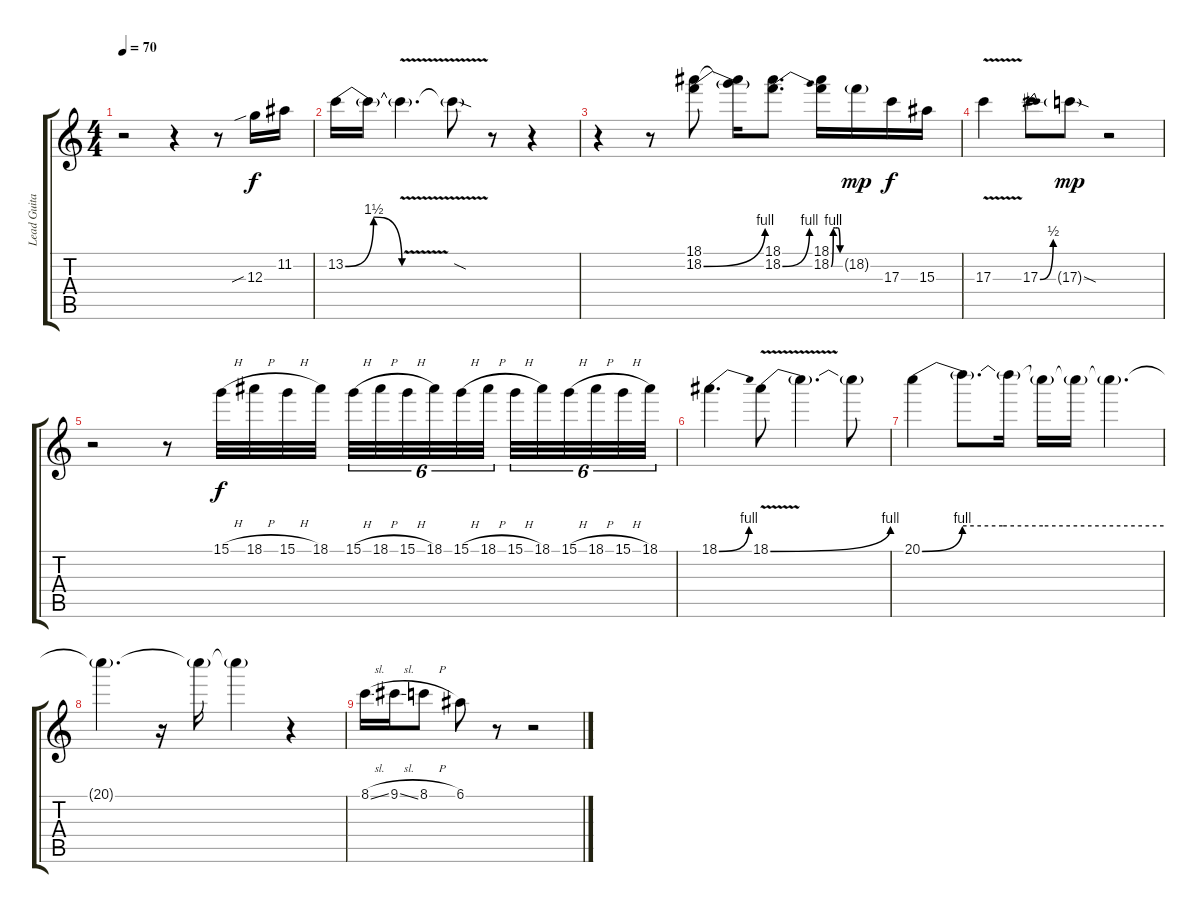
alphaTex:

\track ("Lead Guitar" "Lead Guita") {instrument overdrivenguitar}
\staff {score tabs}
\tuning (E4 B3 G3 D3 A2 E2) {hide}
\ts (4 4)
\tempo 70
\clef g2
\ks c
r.2{dy f} r.4 r.8 12.3{sib}.16 11.2.16 |
13.2{be (bendrelease 0 0 30 6 30 6 60 0)}.16 13.2{t}.16 13.2{v t}.4{d} 13.2{sod t}.8 r.8 r.4 |
r.4 r.8 (18.1 18.2{be (bend 0 0 60 4)}).8 (18.1{t} 18.2{t}).16 (18.1 18.2{be (bend 0 0 60 4)}).8{d} (18.1 18.2{be (custom 0 0 15 4 30 4 45 4 60 0)}).16 18.2{g}.16{dy mp} 17.3.16{dy f} 15.3.16 |
17.3{v}.4 17.3{be (bend 0 0 60 2)}.8 17.3{sod g}.8{dy mp} r.2 |
r.2 r.8 15.1{h}.32{dy f} 18.1{h}.32 15.1{h}.32 18.1.32 15.1{h}.32{tu (6 4)} 18.1{h}.32{tu (6 4)} 15.1{h}.32{tu (6 4)} 18.1.32{tu (6 4)} 15.1{h}.32{tu (6 4)} 18.1{h}.32{tu (6 4) beam splitsecondary} 15.1{h}.32{tu (6 4)} 18.1.32{tu (6 4)} 15.1{h}.32{tu (6 4)} 18.1{h}.32{tu (6 4)} 15.1{h}.32{tu (6 4)} 18.1.32{tu (6 4)} |
18.1{be (bend 0 0 60 4)}.4{d} 18.1{be (bend 0 0 60 4) v}.8 18.1{t}.4{d} 18.1{t}.8 |
20.1{be (custom 0 0 10 4 20 4 30 4 60 4)}.4 20.1{t}.8{d} 20.1{t}.16 20.1{t}.16 20.1{t}.16 20.1{t}.4{d} |
20.1{t}.4{d} r.16 20.1{t}.16 20.1{t}.4 r.4 |
8.1{sl}.16 9.1{sl}.16 8.1{h}.8 6.1.8 r.8 r.2
